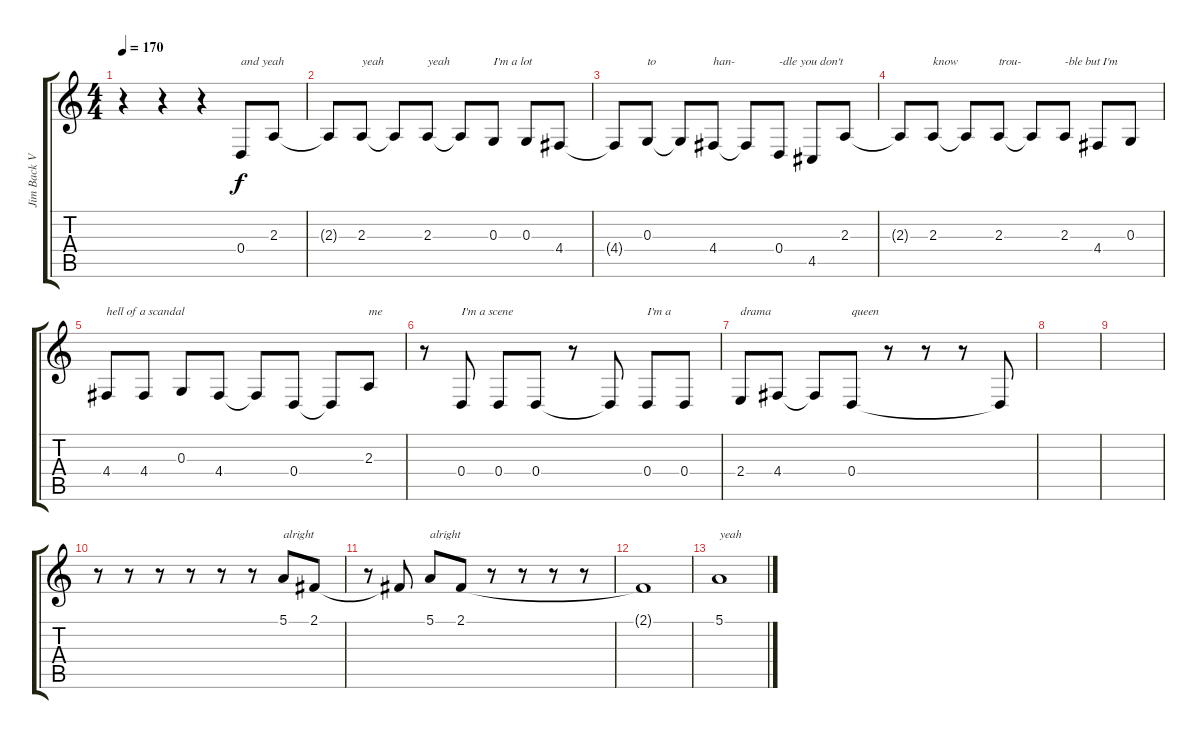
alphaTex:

\track ("Jim Back Vocals" "Jim Back V") {instrument frenchhorn}
\staff {score tabs}
\tuning (E4 B3 G3 D3 A2 D2) {hide}
\ts (4 4)
\tempo 170
\clef g2
\ks c
r.4{dy f} r.4 r.4 0.4.8{txt "and yeah"} 2.3.8 |
2.3{t}.8 2.3.8{txt "yeah"} 2.3{t}.8 2.3.8{txt "yeah"} 2.3{t}.8 0.3.8{txt "I'm a lot"} 0.3.8 4.4.8 |
4.4{t}.8 0.3.8{txt "to"} 0.3{t}.8 4.4.8{txt "han-"} 4.4{t}.8 0.4.8{txt "-dle you don't"} 4.5.8 2.3.8 |
2.3{t}.8 2.3.8{txt "know"} 2.3{t}.8 2.3.8{txt "trou-"} 2.3{t}.8 2.3.8{txt "-ble but I'm"} 4.4.8 0.3.8 |
4.4.8{txt "hell of a scandal"} 4.4.8 0.3.8 4.4.8 4.4{t}.8 0.4.8 0.4{t}.8 2.3.8{txt "me"} |
r.8 0.4.8{txt "I'm a scene"} 0.4.8 0.4.8 r.8 0.4{t}.8 0.4.8{txt "I'm a"} 0.4.8 |
2.4.8{txt "drama"} 4.4.8 4.4{t}.8 0.4.8{txt "queen"} r.8 r.8 r.8 0.4{t}.8 |
|
|
r.8 r.8 r.8 r.8 r.8 r.8 5.1.8{txt "alright"} 2.1.8 |
r.8 2.1{t}.8 5.1.8{txt "alright"} 2.1.8 r.8 r.8 r.8 r.8 |
2.1{t}.1 |
5.1.1{txt "yeah"}
